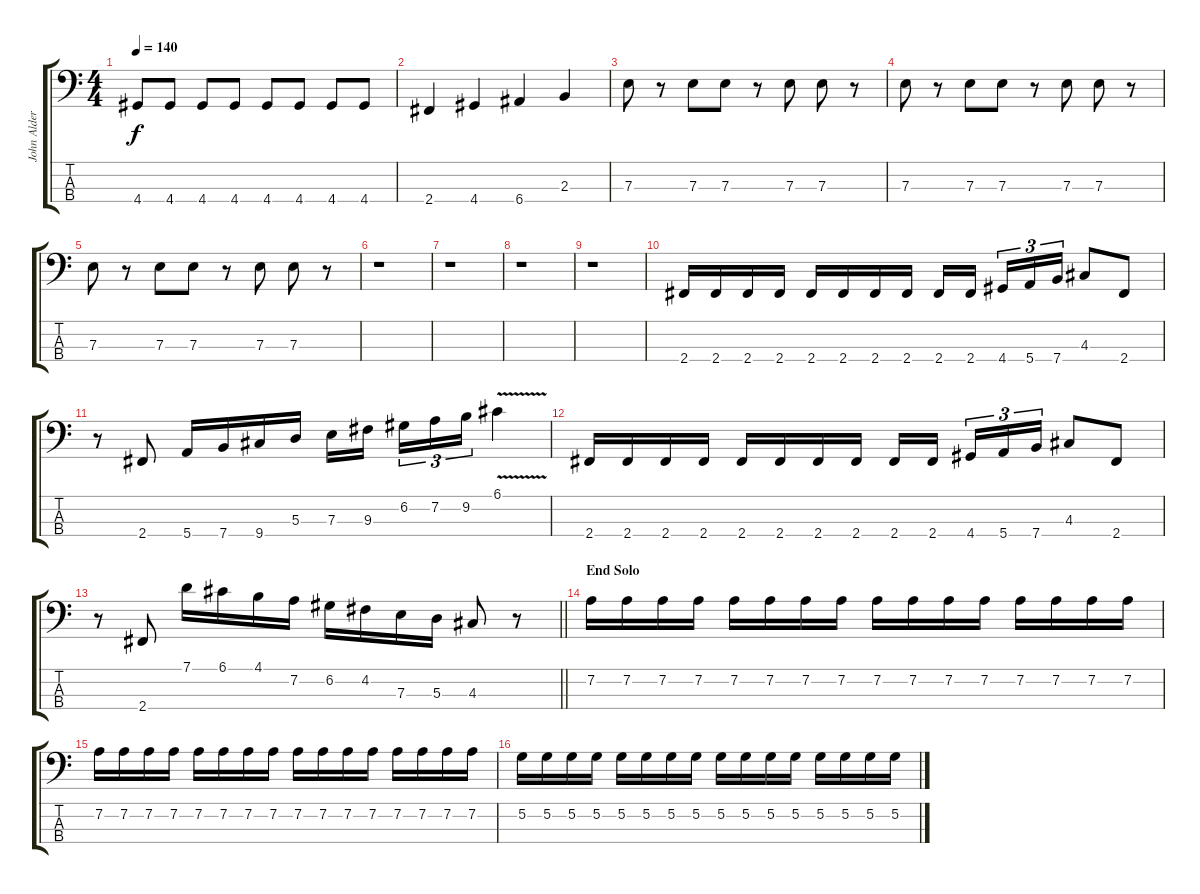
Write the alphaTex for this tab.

\track ("John Alderete" "John Alder") {instrument electricbassfinger}
\staff {score tabs}
\tuning (G2 D2 A1 E1) {hide}
\ts (4 4)
\tempo 140
\clef f4
\ks c
4.4.8{dy f} 4.4.8 4.4.8 4.4.8 4.4.8 4.4.8 4.4.8 4.4.8 |
2.4.4 4.4.4 6.4.4 2.3.4 |
7.3.8 r.8 7.3.8 7.3.8 r.8 7.3.8 7.3.8 r.8 |
7.3.8 r.8 7.3.8 7.3.8 r.8 7.3.8 7.3.8 r.8 |
7.3.8 r.8 7.3.8 7.3.8 r.8 7.3.8 7.3.8 r.8 |
r.1 |
r.1 |
r.1 |
r.1 |
2.4.16 2.4.16 2.4.16 2.4.16 2.4.16 2.4.16 2.4.16 2.4.16 2.4.16 2.4.16{beam splitsecondary} 4.4.16{tu (3 2)} 5.4.16{tu (3 2)} 7.4.16{tu (3 2)} 4.3.8 2.4.8 |
r.8 2.4.8 5.4.16 7.4.16 9.4.16 5.3.16 7.3.16 9.3.16{beam splitsecondary} 6.2.16{tu (3 2)} 7.2.16{tu (3 2)} 9.2.16{tu (3 2)} 6.1{v}.4 |
2.4.16 2.4.16 2.4.16 2.4.16 2.4.16 2.4.16 2.4.16 2.4.16 2.4.16 2.4.16{beam splitsecondary} 4.4.16{tu (3 2)} 5.4.16{tu (3 2)} 7.4.16{tu (3 2)} 4.3.8 2.4.8 |
\barLineRight lightlight
r.8 2.4.8 7.1.16 6.1.16 4.1.16 7.2.16 6.2.16 4.2.16 7.3.16 5.3.16 4.3.8 r.8 |
\section ("" "End Solo")
7.2.16 7.2.16 7.2.16 7.2.16 7.2.16 7.2.16 7.2.16 7.2.16 7.2.16 7.2.16 7.2.16 7.2.16 7.2.16 7.2.16 7.2.16 7.2.16 |
7.2.16 7.2.16 7.2.16 7.2.16 7.2.16 7.2.16 7.2.16 7.2.16 7.2.16 7.2.16 7.2.16 7.2.16 7.2.16 7.2.16 7.2.16 7.2.16 |
5.2.16 5.2.16 5.2.16 5.2.16 5.2.16 5.2.16 5.2.16 5.2.16 5.2.16 5.2.16 5.2.16 5.2.16 5.2.16 5.2.16 5.2.16 5.2.16
